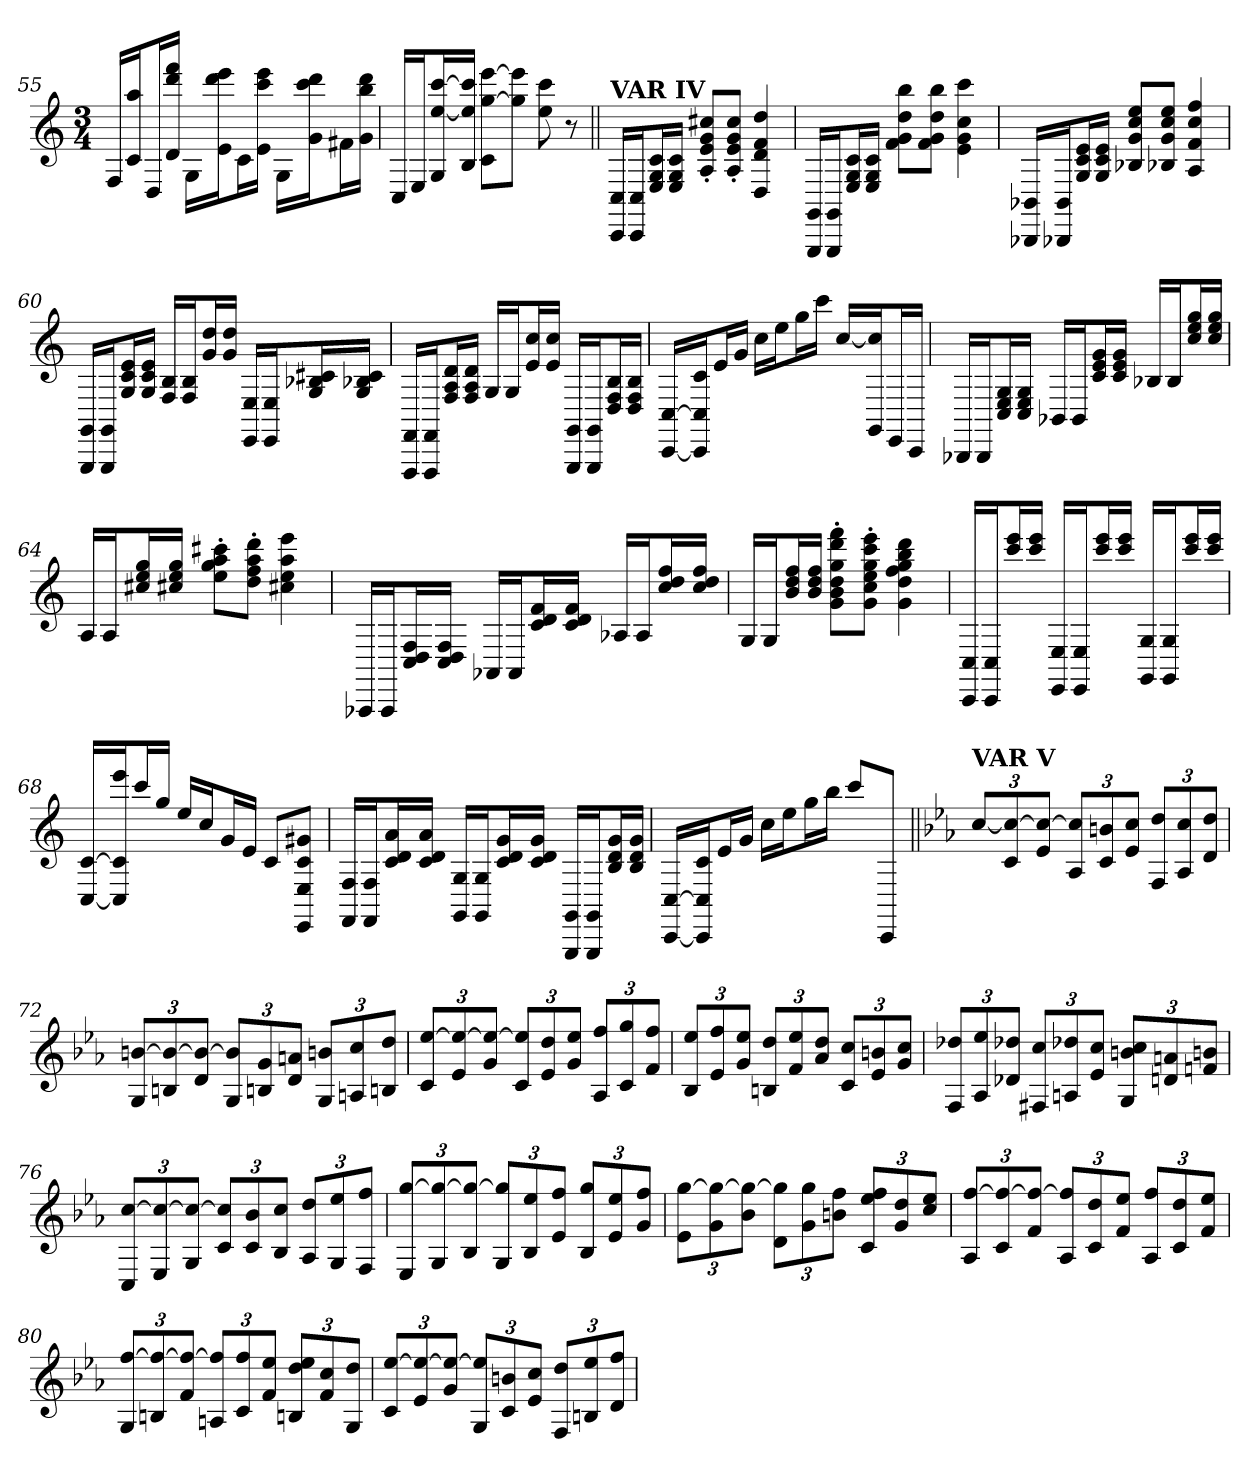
**kern
*part1
*staff1
*clefG2
*k[]
*M3/4
=55
16FLL
16c 16aaJ
16DL
16d 16ddd 16fffJJ
16GLL
16e 16ddd 16eeeJ
16cL
16e 16ccc 16eeeJJ
16GLL
16g 16ccc 16dddJ
16f#XL
16g 16bb 16dddJJ
=56
16CLL
16EJ
16G [16ee [16cccL
16B 16ee] 16ccc]JJ
8c [8gg [8eeeL
8gg] 8eee]J
8ee 8ccc
8r
=57||
!LO:TX:a:B:t=VAR IV
16CC 16CLL
16CC 16CJ
16E 16G 16cL
16E 16G 16cJJ
8A' 8e' 8g' 8cc#X'L
8A' 8e' 8g' 8cc#'J
4D 4d 4f 4dd
=58
16GGG 16GGLL
16GGG 16GGJ
16E 16G 16cL
16E 16G 16cJJ
8f 8g 8dd 8bbL
8f 8g 8dd 8bbJ
4e 4g 4cc 4ccc
=59
16BBB-X 16BB-XLL
16BBB-X 16BB-J
16G 16c 16eL
16G 16c 16eJJ
8B-X 8g 8cc 8eeL
8B-X 8g 8cc 8eeJ
4A 4f 4cc 4ff
=60
16GGG 16GGLL
16GGG 16GGJ
16G 16c 16eL
16G 16c 16eJJ
16F 16BLL
16F 16BJ
16g 16ddL
16g 16ddJJ
16EE 16ELL
16EE 16EJ
16G 16B-X 16c#XL
16G 16B-X 16c#JJ
=61
16FFF 16FFLL
16FFF 16FFJ
16F 16A 16dL
16F 16A 16dJJ
16GLL
16GJ
16e 16ccL
16e 16ccJJ
16GGG 16GGLL
16GGG 16GGJ
16D 16F 16BL
16D 16F 16BJJ
=62
[16CC [16CLL
16CC] 16C] 16cJ
16eL
16gJJ
16ccLL
16eeJ
16ggL
16cccJJ
[16ccLL
16GG 16cc]J
16EEL
16CCJJ
=63
16BBB-XLL
16BBB-J
16C 16E 16GL
16C 16E 16GJJ
16BB-XLL
16BB-J
16c 16e 16gL
16c 16e 16gJJ
16B-XLL
16B-J
16cc 16ee 16ggL
16cc 16ee 16ggJJ
=64
16ALL
16AJ
16cc#X 16ee 16ggL
16cc#X 16ee 16ggJJ
8ee' 8gg' 8aa' 8ccc#X'L
8dd' 8ff' 8aa' 8ddd'J
4cc#X 4ee 4aa 4eee
=65
16AAA-XLL
16AAA-J
16C 16D 16FL
16C 16D 16FJJ
16AA-XLL
16AA-J
16c 16d 16fL
16c 16d 16fJJ
16A-XLL
16A-J
16cc 16dd 16ffL
16cc 16dd 16ffJJ
=66
16GLL
16GJ
16b 16dd 16ffL
16b 16dd 16ffJJ
8g' 8b' 8dd' 8gg' 8ddd' 8fff'L
8g' 8cc' 8ee' 8gg' 8ccc' 8eee'J
4g 4dd 4ff 4gg 4bb 4ddd
=67
16CC 16CLL
16CC 16CJ
16ccc 16eeeL
16ccc 16eeeJJ
16EE 16ELL
16EE 16EJ
16ccc 16eeeL
16ccc 16eeeJJ
16GG 16GLL
16GG 16GJ
16ccc 16eeeL
16ccc 16eeeJJ
=68
[16C [16cLL
16C] 16c] 16eeeJ
16cccL
16ggJJ
16eeLL
16ccJ
16gL
16eJJ
8cL
8EE 8E 8c 8g#XJ
=69
16FF 16FLL
16FF 16FJ
16c 16d 16aL
16c 16d 16aJJ
16GG 16GLL
16GG 16GJ
16c 16d 16gL
16c 16d 16gJJ
16GGG 16GGLL
16GGG 16GGJ
16B 16d 16gL
16B 16d 16gJJ
=70
[16CC [16CLL
16CC] 16C] 16cJ
16eL
16gJJ
16ccLL
16eeJ
16ggL
16bbJJ
8cccL
8CCJ
=71||
*k[b-e-a-]
!LO:TX:a:B:t=VAR V
[12ccL
12c 12cc_
12e- 12cc_J
12A- 12cc]L
12c 12bn
12e- 12ccJ
12F 12ddL
12A- 12cc
12d 12ddJ
=72
12G [12bnL
12Bn 12b_
12d 12b_J
12G 12b]L
12Bn 12g
12d 12anJ
12G 12bnL
12An 12cc
12Bn 12ddJ
=73
12c [12ee-L
12e- 12ee-_
12g 12ee-_J
12c 12ee-]L
12e- 12dd
12g 12ee-J
12A- 12ffL
12c 12gg
12f 12ffJ
=74
12B- 12ee-L
12e- 12ff
12g 12ee-J
12Bn 12ddL
12f 12ee-
12a- 12ddJ
12c 12ccL
12e- 12bn
12g 12ccJ
=75
12F 12dd-XL
12A- 12ee-
12d-X 12dd-XJ
12F#X 12ccL
12An 12dd-X
12e- 12ccJ
12G 12bn 12ccL
12dn 12an
12fn 12bnJ
=76
12C [12ccL
12E- 12cc_
12G 12cc_J
12c 12cc]L
12c 12b-
12B- 12ccJ
12A- 12ddL
12G 12ee-
12F 12ffJ
=77
12E- [12ggL
12G 12gg_
12B- 12gg_J
12G 12gg]L
12B- 12ee-
12e- 12ffJ
12B- 12ggL
12e- 12ee-
12g 12ffJ
=78
12e- [12ggL
12g 12gg_
12b- 12gg_J
12d 12gg]L
12g 12gg
12bn 12ffJ
12c 12ee- 12ffL
12g 12dd
12cc 12ee-J
=79
12A- [12ffL
12c 12ff_
12f 12ff_J
12A- 12ff]L
12c 12dd
12f 12ee-J
12A- 12ffL
12c 12dd
12f 12ee-J
=80
12G [12ffL
12Bn 12ff_
12f 12ff_J
12An 12ff]L
12c 12ff
12f 12ee-J
12Bn 12dd 12ee-L
12f 12cc
12G 12ddJ
=81
12c [12ee-L
12e- 12ee-_
12g 12ee-_J
12G 12ee-]L
12c 12bn
12e- 12ccJ
12F 12ddL
12Bn 12ee-
12d 12ffJ
=
*-
